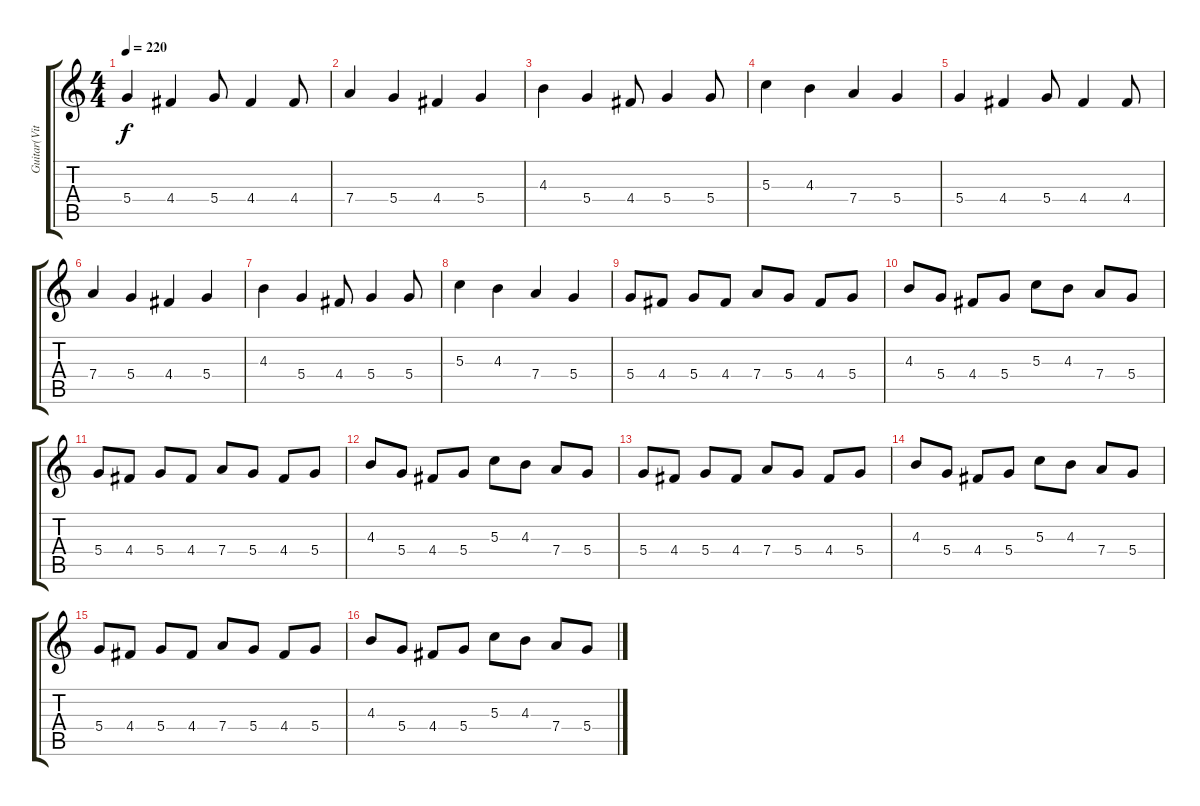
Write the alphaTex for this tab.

\track ("Guitar(Vitek)" "Guitar(Vit") {instrument overdrivenguitar}
\staff {score tabs}
\tuning (E4 B3 G3 D3 A2 E2) {hide}
\ts (4 4)
\tempo 220
\clef g2
\ks c
5.4.4{dy f} 4.4.4 5.4.8 4.4.4 4.4.8 |
7.4.4 5.4.4 4.4.4 5.4.4 |
4.3.4 5.4.4 4.4.8 5.4.4 5.4.8 |
5.3.4 4.3.4 7.4.4 5.4.4 |
5.4.4 4.4.4 5.4.8 4.4.4 4.4.8 |
7.4.4 5.4.4 4.4.4 5.4.4 |
4.3.4 5.4.4 4.4.8 5.4.4 5.4.8 |
5.3.4 4.3.4 7.4.4 5.4.4 |
5.4.8 4.4.8 5.4.8 4.4.8 7.4.8 5.4.8 4.4.8 5.4.8 |
4.3.8 5.4.8 4.4.8 5.4.8 5.3.8 4.3.8 7.4.8 5.4.8 |
5.4.8 4.4.8 5.4.8 4.4.8 7.4.8 5.4.8 4.4.8 5.4.8 |
4.3.8 5.4.8 4.4.8 5.4.8 5.3.8 4.3.8 7.4.8 5.4.8 |
5.4.8 4.4.8 5.4.8 4.4.8 7.4.8 5.4.8 4.4.8 5.4.8 |
4.3.8 5.4.8 4.4.8 5.4.8 5.3.8 4.3.8 7.4.8 5.4.8 |
5.4.8 4.4.8 5.4.8 4.4.8 7.4.8 5.4.8 4.4.8 5.4.8 |
4.3.8 5.4.8 4.4.8 5.4.8 5.3.8 4.3.8 7.4.8 5.4.8
